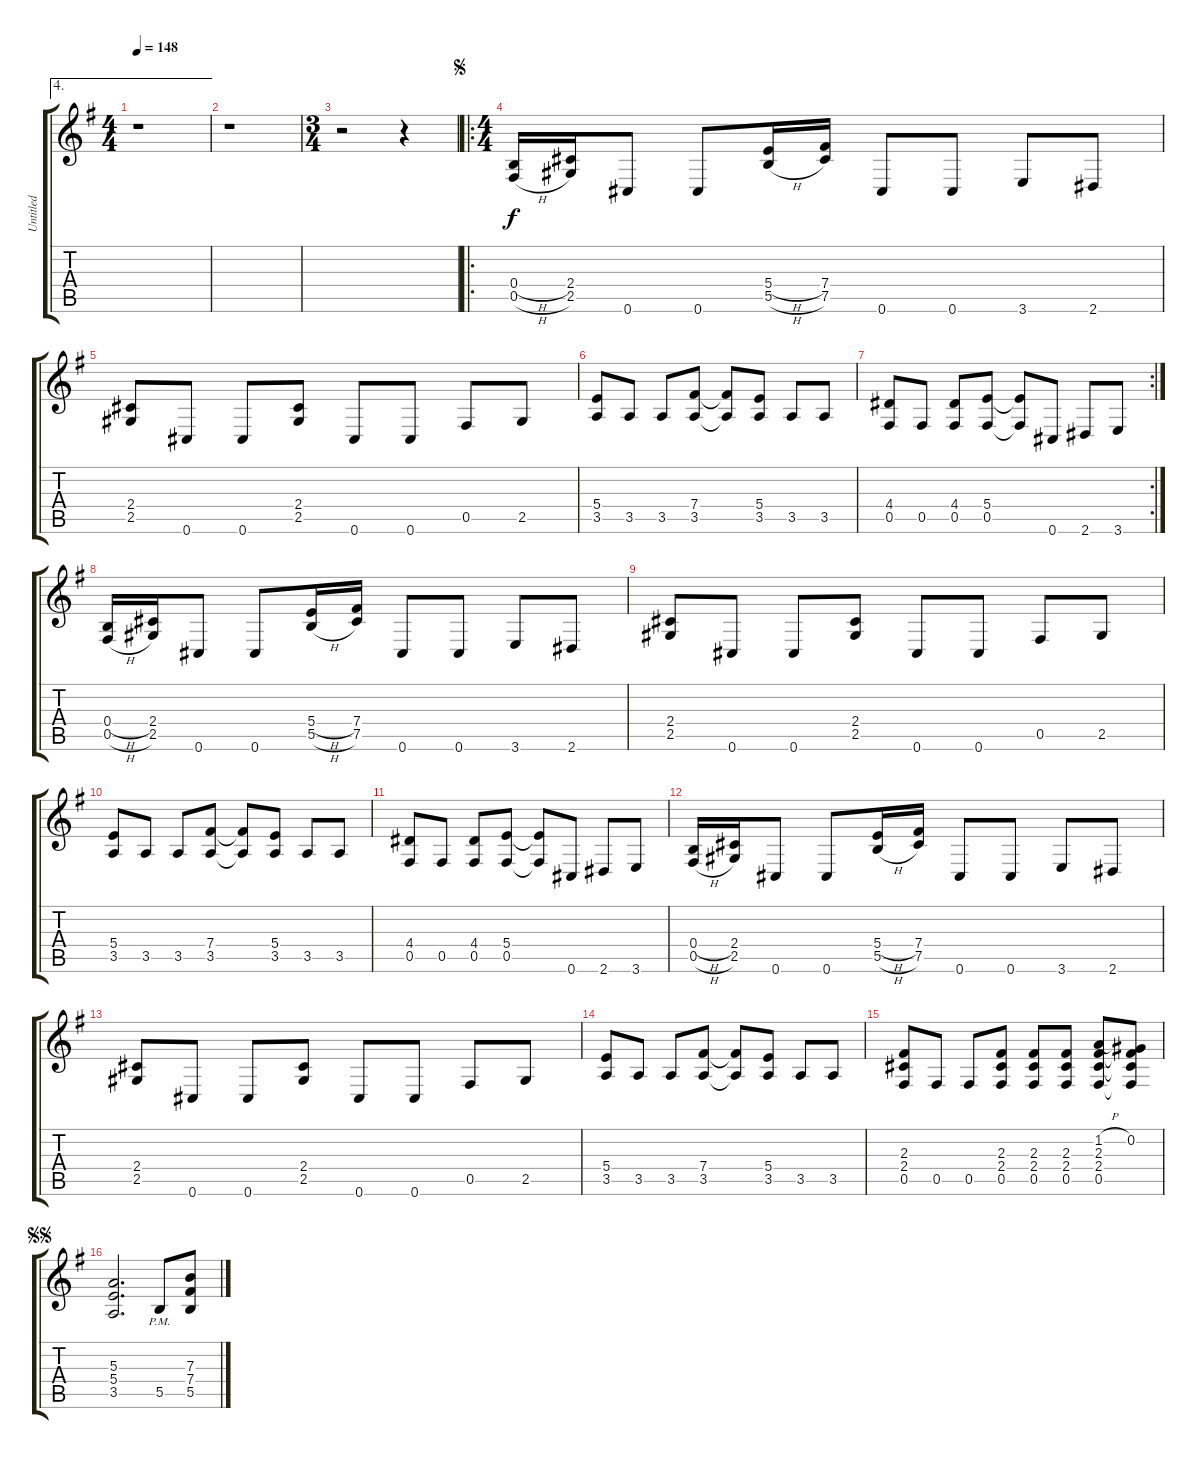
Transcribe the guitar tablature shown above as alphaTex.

\track ("Untitled" "Untitled") {instrument distortionguitar}
\staff {score tabs}
\tuning (Db4 Ab3 E3 B2 Gb2 Db2) {hide}
\ae 4
\ts (4 4)
\tempo 148
\clef g2
\ks g
r.1{dy f} |
r.1 |
\ts (3 4)
r.2 r.4 |
\ro
\ts (4 4)
\jump segno
(0.4{h} 0.5{h}).16 (2.4 2.5).16 0.6.8 0.6.8 (5.4{h} 5.5{h}).16 (7.4 7.5).16 0.6.8 0.6.8 3.6.8 2.6.8 |
(2.4 2.5).8 0.6.8 0.6.8 (2.4 2.5).8 0.6.8 0.6.8 0.5.8 2.5.8 |
(5.4 3.5).8 3.5.8 3.5.8 (7.4 3.5).8 (7.4{t} 3.5{t}).8 (5.4 3.5).8 3.5.8 3.5.8 |
\rc 2
(4.4 0.5).8 0.5.8 (4.4 0.5).8 (5.4 0.5).8 (5.4{t} 0.5{t}).8 0.6.8 2.6.8 3.6.8 |
(0.4{h} 0.5{h}).16 (2.4 2.5).16 0.6.8 0.6.8 (5.4{h} 5.5{h}).16 (7.4 7.5).16 0.6.8 0.6.8 3.6.8 2.6.8 |
(2.4 2.5).8 0.6.8 0.6.8 (2.4 2.5).8 0.6.8 0.6.8 0.5.8 2.5.8 |
(5.4 3.5).8 3.5.8 3.5.8 (7.4 3.5).8 (7.4{t} 3.5{t}).8 (5.4 3.5).8 3.5.8 3.5.8 |
(4.4 0.5).8 0.5.8 (4.4 0.5).8 (5.4 0.5).8 (5.4{t} 0.5{t}).8 0.6.8 2.6.8 3.6.8 |
(0.4{h} 0.5{h}).16 (2.4 2.5).16 0.6.8 0.6.8 (5.4{h} 5.5{h}).16 (7.4 7.5).16 0.6.8 0.6.8 3.6.8 2.6.8 |
(2.4 2.5).8 0.6.8 0.6.8 (2.4 2.5).8 0.6.8 0.6.8 0.5.8 2.5.8 |
(5.4 3.5).8 3.5.8 3.5.8 (7.4 3.5).8 (7.4{t} 3.5{t}).8 (5.4 3.5).8 3.5.8 3.5.8 |
(2.3 2.4 0.5).8 0.5.8 0.5.8 (2.3 2.4 0.5).8 (2.3 2.4 0.5).8 (2.3 2.4 0.5).8 (1.2{h} 2.3 2.4 0.5).8 (0.2 2.3{t} 2.4{t} 0.5{t}).8 |
\jump segnosegno
(5.3 5.4 3.5).2{d} 5.5{pm}.8 (7.3 7.4 5.5).8
